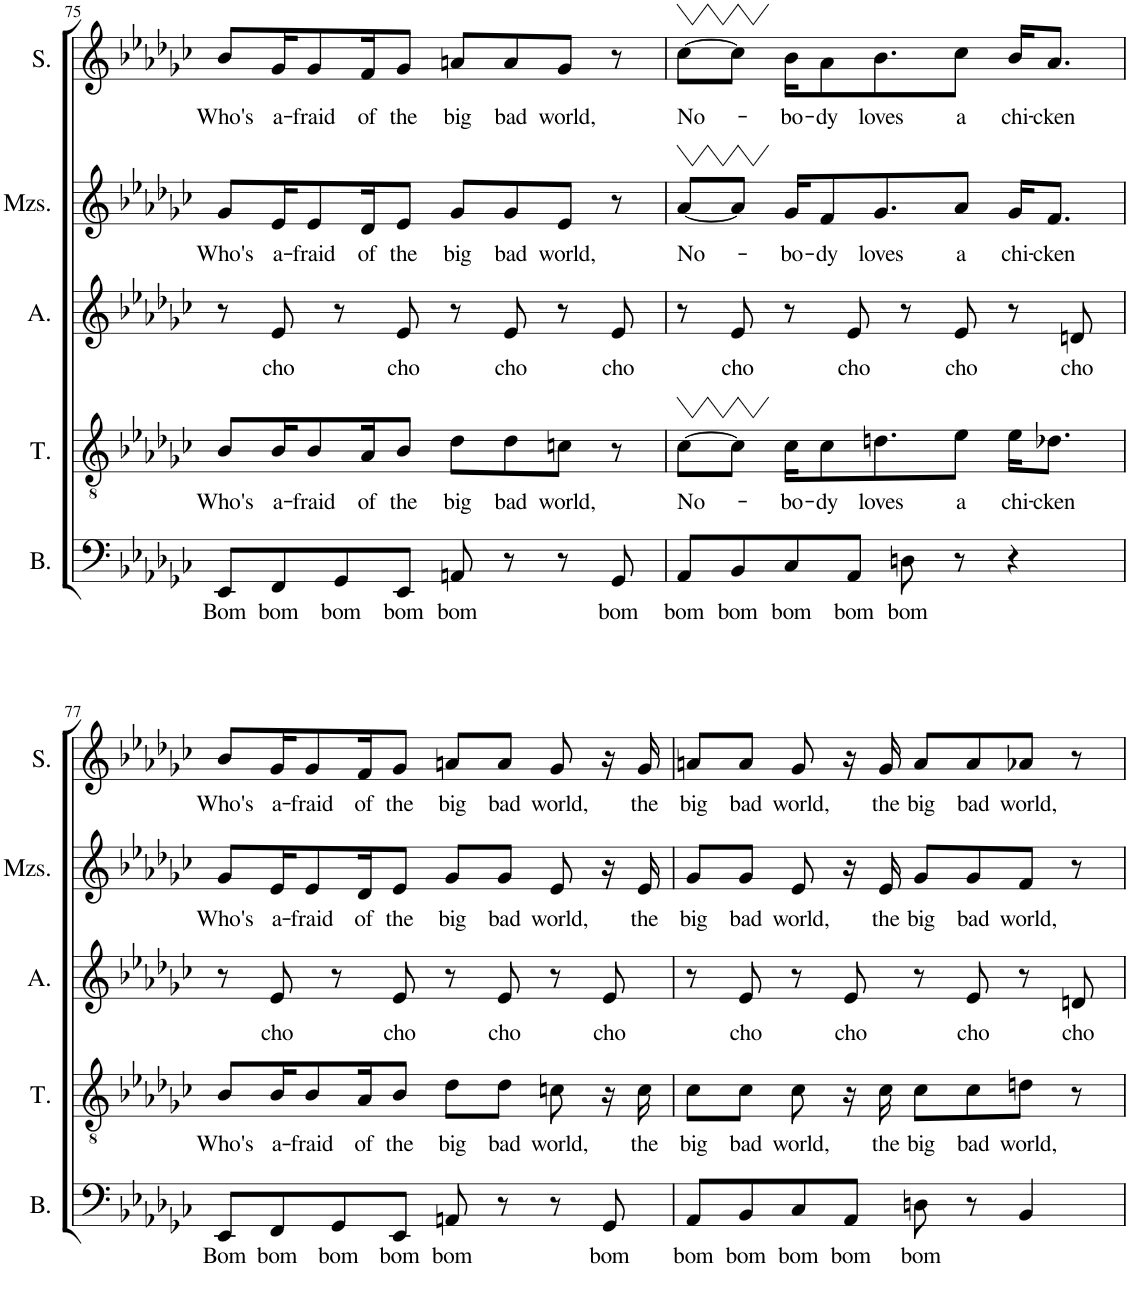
**kern	**text	**kern	**text	**kern	**text	**kern	**text	**kern	**text
*part5	*part5	*part4	*part4	*part3	*part3	*part2	*part2	*part1	*part1
*staff5	*staff5	*staff4	*staff4	*staff3	*staff3	*staff2	*staff2	*staff1	*staff1
*I"Bass	*	*I"Tenor	*	*I"Alto	*	*I"Mezzo-soprano	*	*I"Soprano	*
*I'B.	*	*I'T.	*	*I'A.	*	*I'Mzs.	*	*I'S.	*
!!LO:PB:g=z
*clefF4	*	*clefGv2	*	*clefG2	*	*clefG2	*	*clefG2	*
*k[b-e-a-d-g-c-]	*	*k[b-e-a-d-g-c-]	*	*k[b-e-a-d-g-c-]	*	*k[b-e-a-d-g-c-]	*	*k[b-e-a-d-g-c-]	*
*M4/4	*	*M4/4	*	*M4/4	*	*M4/4	*	*M4/4	*
=75	=75	=75	=75	=75	=75	=75	=75	=75	=75
!	!LO:LY:b	!	!LO:LY:b	!	!	!	!LO:LY:b	!	!LO:LY:b
8EE-/L	Bom	8B-/L	Who's	8r	.	8g-/L	Who's	8b-/L	Who's
!	!LO:LY:b	!	!LO:LY:b	!	!LO:LY:b	!	!LO:LY:b	!	!LO:LY:b
8FF/	bom	16B-/K	a-	8e-/	cho	16e-/K	a-	16g-/K	a-
!	!	!	!LO:LY:b	!	!	!	!LO:LY:b	!	!LO:LY:b
.	.	8B-/	-fraid	.	.	8e-/	-fraid	8g-/	-fraid
!	!LO:LY:b	!	!	!	!	!	!	!	!
8GG-/	bom	.	.	8r	.	.	.	.	.
!	!	!	!LO:LY:b	!	!	!	!LO:LY:b	!	!LO:LY:b
.	.	16A-/K	of	.	.	16d-/K	of	16f/K	of
!	!LO:LY:b	!	!LO:LY:b	!	!LO:LY:b	!	!LO:LY:b	!	!LO:LY:b
8EE-/J	bom	8B-/J	the	8e-/	cho	8e-/J	the	8g-/J	the
!	!LO:LY:b	!	!LO:LY:b	!	!	!	!LO:LY:b	!	!LO:LY:b
8AAn/	bom	8d-\L	big	8r	.	8g-/L	big	8an/L	big
!	!	!	!LO:LY:b	!	!LO:LY:b	!	!LO:LY:b	!	!LO:LY:b
8r	.	8d-\	bad	8e-/	cho	8g-/	bad	8a/	bad
!	!	!	!LO:LY:b	!	!	!	!LO:LY:b	!	!LO:LY:b
8r	.	8cn\J	world,	8r	.	8e-/J	world,	8g-/J	world,
!	!LO:LY:b	!	!	!	!LO:LY:b	!	!	!	!
8GG-/	bom	8r	.	8e-/	cho	8r	.	8r	.
=76	=76	=76	=76	=76	=76	=76	=76	=76	=76
!	!LO:LY:b	!	!LO:LY:b	!	!	!	!LO:LY:b	!	!LO:LY:b
8AA-/L	bom	[8c-\L	No-	8r	.	[8a-/L	No-	[8cc-\L	No-
!	!LO:LY:b	!	!	!	!LO:LY:b	!	!	!	!
8BB-/	bom	8c-\J]	.	8e-/	cho	8a-/J]	.	8cc-\J]	.
!	!LO:LY:b	!	!LO:LY:b	!	!	!	!LO:LY:b	!	!LO:LY:b
8C-/	bom	16c-\KL	-bo-	8r	.	16g-/KL	-bo-	16b-\KL	-bo-
!	!	!	!LO:LY:b	!	!	!	!LO:LY:b	!	!LO:LY:b
.	.	8c-\	-dy	.	.	8f/	-dy	8a-\	-dy
!	!LO:LY:b	!	!	!	!LO:LY:b	!	!	!	!
8AA-/J	bom	.	.	8e-/	cho	.	.	.	.
!	!	!	!LO:LY:b	!	!	!	!LO:LY:b	!	!LO:LY:b
.	.	8.dn\	loves	.	.	8.g-/	loves	8.b-\	loves
!	!LO:LY:b	!	!	!	!	!	!	!	!
8Dn\	bom	.	.	8r	.	.	.	.	.
!	!	!	!LO:LY:b	!	!LO:LY:b	!	!LO:LY:b	!	!LO:LY:b
8r	.	8e-\J	a	8e-/	cho	8a-/J	a	8cc-\J	a
!	!	!	!LO:LY:b	!	!	!	!LO:LY:b	!	!LO:LY:b
4r	.	16e-\KL	chi-	8r	.	16g-/KL	chi-	16b-/KL	chi-
!	!	!	!LO:LY:b	!	!	!	!LO:LY:b	!	!LO:LY:b
.	.	8.d-X\J	-cken	.	.	8.f/J	-cken	8.a-/J	-cken
!	!	!	!	!	!LO:LY:b	!	!	!	!
.	.	.	.	8dn/	cho	.	.	.	.
!!LO:LB:g=z
=77	=77	=77	=77	=77	=77	=77	=77	=77	=77
!	!LO:LY:b	!	!LO:LY:b	!	!	!	!LO:LY:b	!	!LO:LY:b
8EE-/L	Bom	8B-/L	Who's	8r	.	8g-/L	Who's	8b-/L	Who's
!	!LO:LY:b	!	!LO:LY:b	!	!LO:LY:b	!	!LO:LY:b	!	!LO:LY:b
8FF/	bom	16B-/K	a-	8e-/	cho	16e-/K	a-	16g-/K	a-
!	!	!	!LO:LY:b	!	!	!	!LO:LY:b	!	!LO:LY:b
.	.	8B-/	-fraid	.	.	8e-/	-fraid	8g-/	-fraid
!	!LO:LY:b	!	!	!	!	!	!	!	!
8GG-/	bom	.	.	8r	.	.	.	.	.
!	!	!	!LO:LY:b	!	!	!	!LO:LY:b	!	!LO:LY:b
.	.	16A-/K	of	.	.	16d-/K	of	16f/K	of
!	!LO:LY:b	!	!LO:LY:b	!	!LO:LY:b	!	!LO:LY:b	!	!LO:LY:b
8EE-/J	bom	8B-/J	the	8e-/	cho	8e-/J	the	8g-/J	the
!	!LO:LY:b	!	!LO:LY:b	!	!	!	!LO:LY:b	!	!LO:LY:b
8AAn/	bom	8d-\L	big	8r	.	8g-/L	big	8an/L	big
!	!	!	!LO:LY:b	!	!LO:LY:b	!	!LO:LY:b	!	!LO:LY:b
8r	.	8d-\J	bad	8e-/	cho	8g-/J	bad	8a/J	bad
!	!	!	!LO:LY:b	!	!	!	!LO:LY:b	!	!LO:LY:b
8r	.	8cn\	world,	8r	.	8e-/	world,	8g-/	world,
!	!LO:LY:b	!	!	!	!LO:LY:b	!	!	!	!
8GG-/	bom	16r	.	8e-/	cho	16r	.	16r	.
!	!	!	!LO:LY:b	!	!	!	!LO:LY:b	!	!LO:LY:b
.	.	16c\	the	.	.	16e-/	the	16g-/	the
=78	=78	=78	=78	=78	=78	=78	=78	=78	=78
!	!LO:LY:b	!	!LO:LY:b	!	!	!	!LO:LY:b	!	!LO:LY:b
8AA-/L	bom	8c-\L	big	8r	.	8g-/L	big	8an/L	big
!	!LO:LY:b	!	!LO:LY:b	!	!LO:LY:b	!	!LO:LY:b	!	!LO:LY:b
8BB-/	bom	8c-\J	bad	8e-/	cho	8g-/J	bad	8a/J	bad
!	!LO:LY:b	!	!LO:LY:b	!	!	!	!LO:LY:b	!	!LO:LY:b
8C-/	bom	8c-\	world,	8r	.	8e-/	world,	8g-/	world,
!	!LO:LY:b	!	!	!	!LO:LY:b	!	!	!	!
8AA-/J	bom	16r	.	8e-/	cho	16r	.	16r	.
!	!	!	!LO:LY:b	!	!	!	!LO:LY:b	!	!LO:LY:b
.	.	16c-\	the	.	.	16e-/	the	16g-/	the
!	!LO:LY:b	!	!LO:LY:b	!	!	!	!LO:LY:b	!	!LO:LY:b
8Dn\	bom	8c-\L	big	8r	.	8g-/L	big	8a/L	big
!	!	!	!LO:LY:b	!	!LO:LY:b	!	!LO:LY:b	!	!LO:LY:b
8r	.	8c-\	bad	8e-/	cho	8g-/	bad	8a/	bad
!	!	!	!LO:LY:b	!	!	!	!LO:LY:b	!	!LO:LY:b
4BB-/	.	8dn\J	world,	8r	.	8f/J	world,	8a-X/J	world,
!	!	!	!	!	!LO:LY:b	!	!	!	!
.	.	8r	.	8dn/	cho	8r	.	8r	.
=	=	=	=	=	=	=	=	=	=
*-	*-	*-	*-	*-	*-	*-	*-	*-	*-
